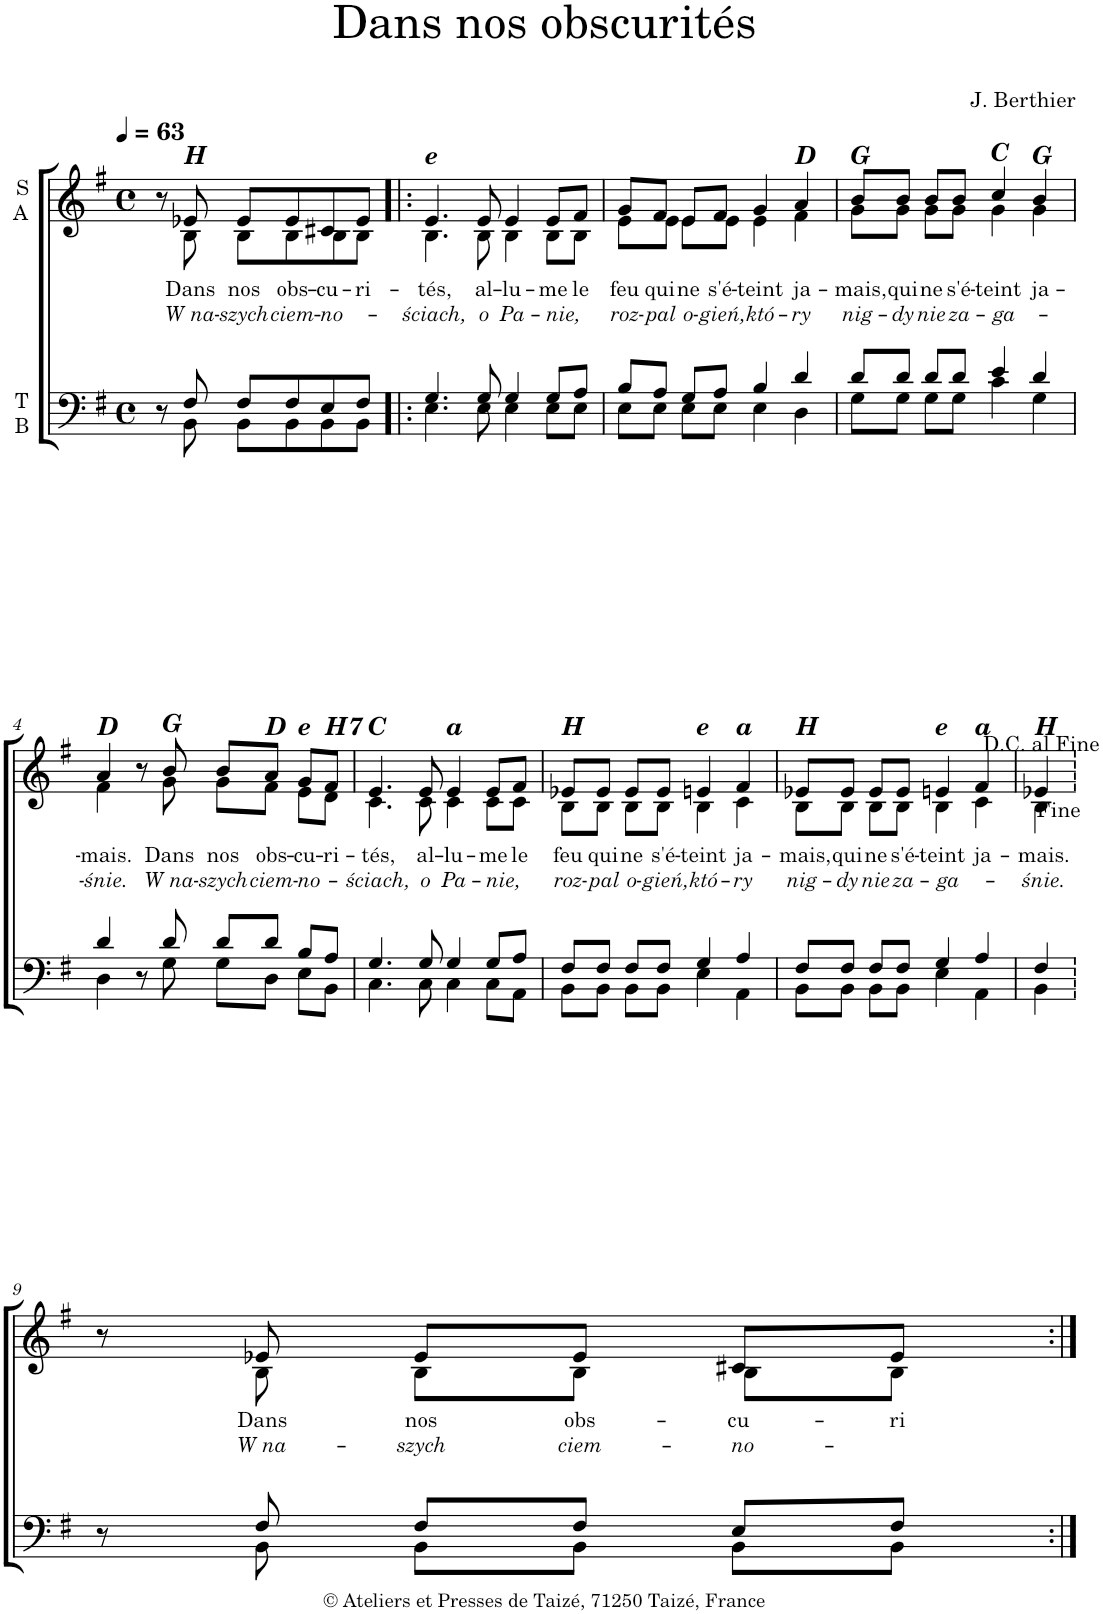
**kern	**kern	**text	**text	**harte
*part2	*part1	*part1	*part1	*part1
*staff2	*staff1	*staff1	*staff1	*
*I"T B	*I"S A	*	*	*
*clefF4	*clefG2	*	*	*
*k[f#]	*k[f#]	*	*	*
*M4/4	*M4/4	*	*	*
*met(c)	*met(c)	*	*	*
*MM63	*MM63	*	*	*
=	=	=	=	=
*^	*^	*	*	*
8r	8r	8r	8r	.	.	.
!	!	!	!	!LO:LY:b	!LO:LY:b	!
8F#/	8BB\	8e-X/	8B\	Dans	W na-	B:maj
!	!	!	!	!LO:LY:b	!LO:LY:b	!
8F#/L	8BB\L	8e-/L	8B\L	nos	-szych	.
!	!	!	!	!LO:LY:b	!LO:LY:b	!
8F#/	8BB\	8e-/	8B\	obs-	ciem-	.
!	!	!	!	!LO:LY:b	!LO:LY:b	!
8E/	8BB\	8c#X/	8B\	-cu-	-no-	.
!	!	!	!	!LO:LY:b	!	!
8F#/J	8BB\J	8e-/J	8B\J	-ri-	.	.
=1!|:	=1!|:	=1!|:	=1!|:	=1!|:	=1!|:	=1!|:
!	!	!	!	!LO:LY:b	!LO:LY:b	!
4.G/	4.E\	4.e/	4.B\	-tés,	-ściach,	E:min
!	!	!	!	!LO:LY:b	!LO:LY:b	!
8G/	8E\	8e/	8B\	al-	o	.
!	!	!	!	!LO:LY:b	!LO:LY:b	!
4G/	4E\	4e/	4B\	-lu-	Pa-	.
!	!	!	!	!LO:LY:b	!LO:LY:b	!
8G/L	8E\L	8e/L	8B\L	-me	-nie,	.
!	!	!	!	!LO:LY:b	!	!
8A/J	8E\J	8f#/J	8B\J	le	.	.
=2	=2	=2	=2	=2	=2	=2
!	!	!	!	!LO:LY:b	!LO:LY:b	!
8B/L	8E\L	8g/L	8e\L	feu	roz-	.
!	!	!	!	!LO:LY:b	!LO:LY:b	!
8A/J	8E\J	8f#/J	8e\J	qui	-pal	.
!	!	!	!	!LO:LY:b	!LO:LY:b	!
8G/L	8E\L	8e/L	8e\L	ne	o-	.
!	!	!	!	!LO:LY:b	!LO:LY:b	!
8A/J	8E\J	8f#/J	8e\J	s'é-	-gień,	.
!	!	!	!	!LO:LY:b	!LO:LY:b	!
4B/	4E\	4g/	4e\	-teint	któ-	.
!	!	!	!	!LO:LY:b	!LO:LY:b	!
4d/	4D\	4a/	4f#\	ja-	-ry	D:maj
=3	=3	=3	=3	=3	=3	=3
!	!	!	!	!LO:LY:b	!LO:LY:b	!
8d/L	8G\L	8b/L	8g\L	-mais,	nig-	G:maj
!	!	!	!	!LO:LY:b	!LO:LY:b	!
8d/J	8G\J	8b/J	8g\J	qui	-dy	.
!	!	!	!	!LO:LY:b	!LO:LY:b	!
8d/L	8G\L	8b/L	8g\L	ne	nie	.
!	!	!	!	!LO:LY:b	!LO:LY:b	!
8d/J	8G\J	8b/J	8g\J	s'é-	za-	.
!	!	!	!	!LO:LY:b	!LO:LY:b	!
4e/	4c\	4cc/	4g\	-teint	-ga-	C:maj
!	!	!	!	!LO:LY:b	!	!
4d/	4G\	4b/	4g\	ja-	.	G:maj
!!LO:LB:g=z	!!
=4	=4	=4	=4	=4	=4	=4
!	!	!	!	!LO:LY:b	!LO:LY:b	!
4d/	4D\	4a/	4f#\	-mais.	-śnie.	D:maj
8r	8r	8r	8r	.	.	.
!	!	!	!	!LO:LY:b	!LO:LY:b	!
8d/	8G\	8b/	8g\	Dans	W na-	G:maj
!	!	!	!	!LO:LY:b	!LO:LY:b	!
8d/L	8G\L	8b/L	8g\L	nos	-szych	.
!	!	!	!	!LO:LY:b	!LO:LY:b	!
8d/J	8D\J	8a/J	8f#\J	obs-	ciem-	D:maj
!	!	!	!	!LO:LY:b	!LO:LY:b	!
8B/L	8E\L	8g/L	8e\L	-cu-	-no-	E:min
!	!	!	!	!LO:LY:b	!	!LO:H:kt=7
8A/J	8BB\J	8f#/J	8d\J	-ri-	.	B:7
=5	=5	=5	=5	=5	=5	=5
!	!	!	!	!LO:LY:b	!LO:LY:b	!
4.G/	4.C\	4.e/	4.c\	-tés,	-ściach,	C:maj
!	!	!	!	!LO:LY:b	!LO:LY:b	!
8G/	8C\	8e/	8c\	al-	o	.
!	!	!	!	!LO:LY:b	!LO:LY:b	!
4G/	4C\	4e/	4c\	-lu-	Pa-	A:min
!	!	!	!	!LO:LY:b	!LO:LY:b	!
8G/L	8C\L	8e/L	8c\L	-me	-nie,	.
!	!	!	!	!LO:LY:b	!	!
8A/J	8AA\J	8f#/J	8c\J	le	.	.
=6	=6	=6	=6	=6	=6	=6
!	!	!	!	!LO:LY:b	!LO:LY:b	!
8F#/L	8BB\L	8e-X/L	8B\L	feu	roz-	B:maj
!	!	!	!	!LO:LY:b	!LO:LY:b	!
8F#/J	8BB\J	8e-/J	8B\J	qui	-pal	.
!	!	!	!	!LO:LY:b	!LO:LY:b	!
8F#/L	8BB\L	8e-/L	8B\L	ne	o-	.
!	!	!	!	!LO:LY:b	!LO:LY:b	!
8F#/J	8BB\J	8e-/J	8B\J	s'é-	-gień,	.
!	!	!	!	!LO:LY:b	!LO:LY:b	!
4G/	4E\	4en/	4B\	-teint	któ-	E:min
!	!	!	!	!LO:LY:b	!LO:LY:b	!
4A/	4AA\	4f#/	4c\	ja-	-ry	A:min
=7	=7	=7	=7	=7	=7	=7
!	!	!	!	!LO:LY:b	!LO:LY:b	!
8F#/L	8BB\L	8e-X/L	8B\L	-mais,	nig-	B:maj
!	!	!	!	!LO:LY:b	!LO:LY:b	!
8F#/J	8BB\J	8e-/J	8B\J	qui	-dy	.
!	!	!	!	!LO:LY:b	!LO:LY:b	!
8F#/L	8BB\L	8e-/L	8B\L	ne	nie	.
!	!	!	!	!LO:LY:b	!LO:LY:b	!
8F#/J	8BB\J	8e-/J	8B\J	s'é-	za-	.
!	!	!	!	!LO:LY:b	!LO:LY:b	!
4G/	4E\	4en/	4B\	-teint	-ga-	E:min
!	!	!	!	!LO:LY:b	!	!
4A/	4AA\	4f#/	4c\	ja-	.	A:min
=8	=8	=8	=8	=8	=8	=8
!	!	!	!	!LO:LY:b	!LO:LY:b	!
4F#/	4BB\	4e-X/	4B\	-mais.	-śnie.	B:maj
!!LO:LB:g=z	!!
=9	=9	=9	=9	=9	=9	=9
8r	8r	8r	8r	.	.	.
!	!	!	!	!LO:LY:b	!LO:LY:b	!
8F#/	8BB\	8e-X/	8B\	Dans	W na-	.
!	!	!	!	!LO:LY:b	!LO:LY:b	!
8F#/L	8BB\L	8e-/L	8B\L	nos	-szych	.
!	!	!	!	!LO:LY:b	!LO:LY:b	!
8F#/J	8BB\J	8e-/J	8B\J	obs-	ciem-	.
!	!	!	!	!LO:LY:b	!LO:LY:b	!
8E/L	8BB\L	8c#X/L	8B\L	-cu-	-no-	.
!	!	!	!	!LO:LY:b	!	!
8F#/J	8BB\J	8e-/J	8B\J	-ri	.	.
*v	*v	*	*	*	*	*
*	*v	*v	*	*	*
=:|!	=:|!	=:|!	=:|!	=:|!
*-	*-	*-	*-	*-
